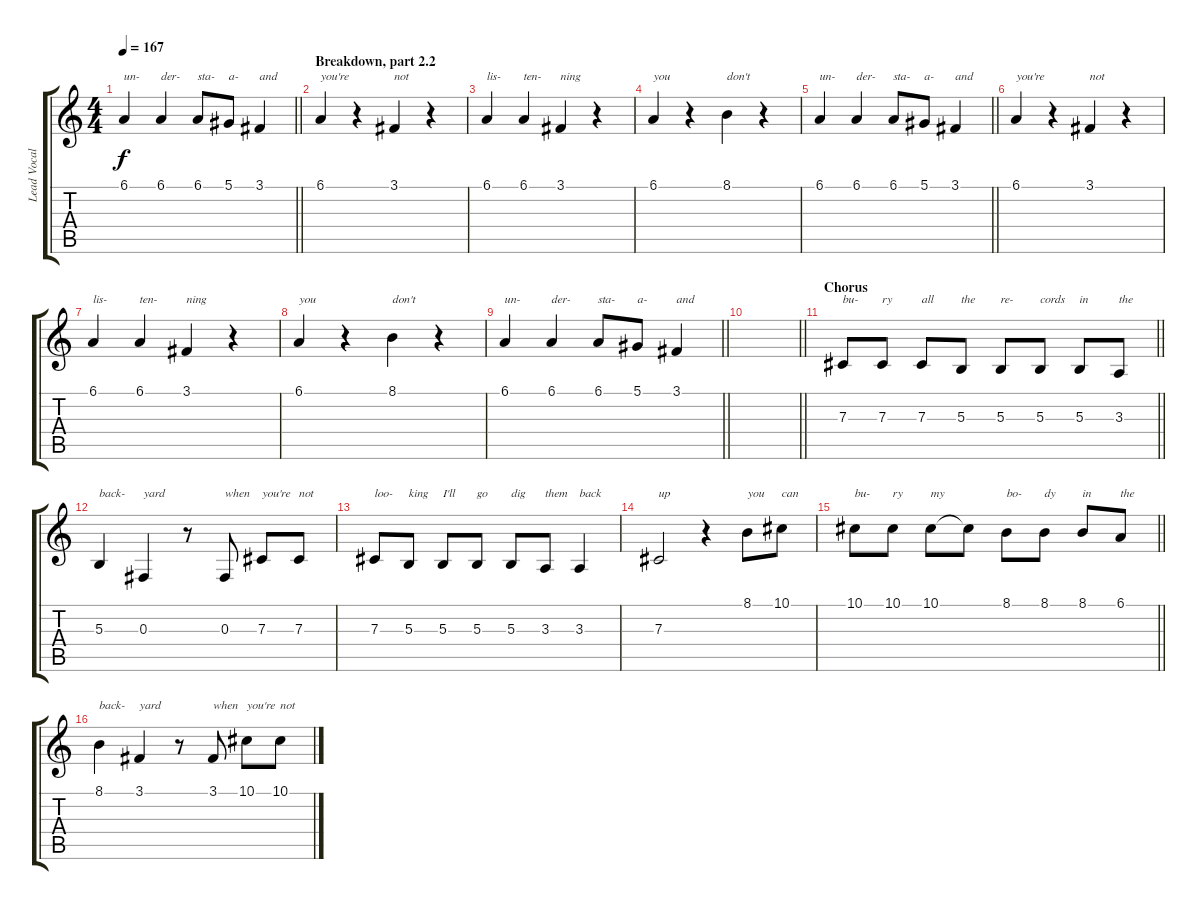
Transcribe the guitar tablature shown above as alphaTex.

\track ("Lead Vocals" "Lead Vocal") {instrument altosax}
\staff {score tabs}
\tuning (Eb4 Bb3 Gb3 Db3 Ab2 Db2) {hide}
\ts (4 4)
\tempo 167
\clef g2
\barLineRight lightlight
\ks c
6.1.4{txt "un-" dy f} 6.1.4{txt "der-"} 6.1.8{txt "sta-"} 5.1.8{txt "a-"} 3.1.4{txt "and"} |
\section ("" "Breakdown, part 2.2")
6.1.4{txt "you're"} r.4 3.1.4{txt "not"} r.4 |
6.1.4{txt "lis-"} 6.1.4{txt "ten-"} 3.1.4{txt "ning"} r.4 |
6.1.4{txt "you"} r.4 8.1.4{txt "don't"} r.4 |
\barLineRight lightlight
6.1.4{txt "un-"} 6.1.4{txt "der-"} 6.1.8{txt "sta-"} 5.1.8{txt "a-"} 3.1.4{txt "and"} |
6.1.4{txt "you're"} r.4 3.1.4{txt "not"} r.4 |
6.1.4{txt "lis-"} 6.1.4{txt "ten-"} 3.1.4{txt "ning"} r.4 |
6.1.4{txt "you"} r.4 8.1.4{txt "don't"} r.4 |
\barLineRight lightlight
6.1.4{txt "un-"} 6.1.4{txt "der-"} 6.1.8{txt "sta-"} 5.1.8{txt "a-"} 3.1.4{txt "and"} |
\barLineRight lightlight
|
\section ("" "Chorus")
\barLineRight lightlight
7.3.8{txt "bu-"} 7.3.8{txt "ry"} 7.3.8{txt "all"} 5.3.8{txt "the"} 5.3.8{txt "re-"} 5.3.8{txt "cords"} 5.3.8{txt "in"} 3.3.8{txt "the"} |
5.3.4{txt "back-"} 0.3.4{txt "yard"} r.8 0.3.8{txt "when"} 7.3.8{txt "you're"} 7.3.8{txt "not"} |
7.3.8{txt "loo-"} 5.3.8{txt "king"} 5.3.8{txt "I'll"} 5.3.8{txt "go"} 5.3.8{txt "dig"} 3.3.8{txt "them"} 3.3.4{txt "back"} |
7.3.2{txt "up"} r.4 8.1.8{txt "you"} 10.1.8{txt "can"} |
\barLineRight lightlight
10.1.8{txt "bu-"} 10.1.8{txt "ry"} 10.1.8{txt "my"} 10.1{t}.8 8.1.8{txt "bo-"} 8.1.8{txt "dy"} 8.1.8{txt "in"} 6.1.8{txt "the"} |
8.1.4{txt "back-"} 3.1.4{txt "yard"} r.8 3.1.8{txt "when"} 10.1.8{txt "you're"} 10.1.8{txt "not"}
